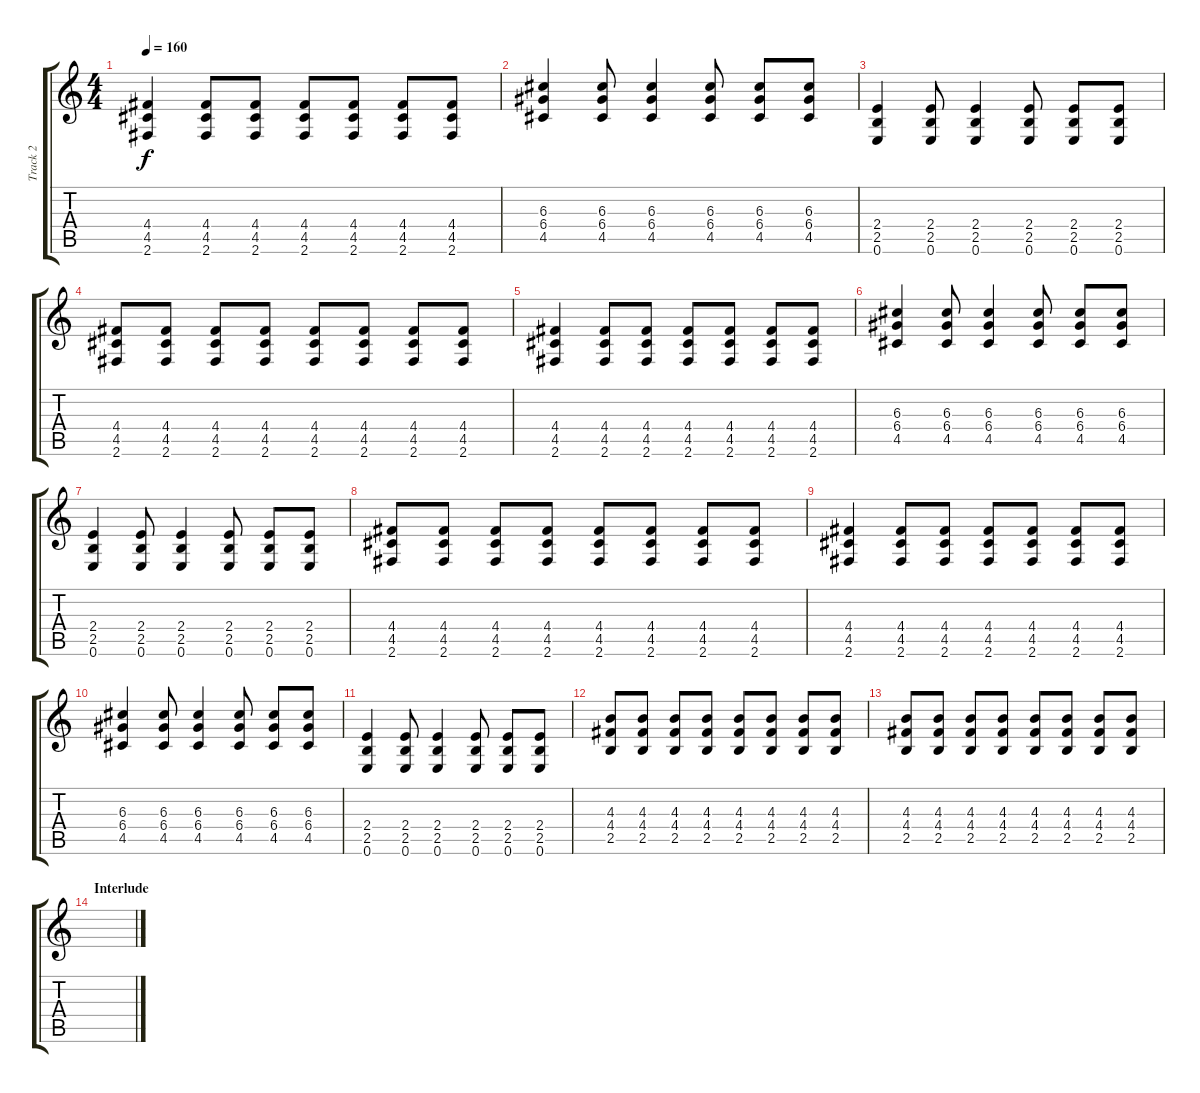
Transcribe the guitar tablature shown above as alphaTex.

\track ("Track 2" "Track 2") {instrument overdrivenguitar}
\staff {score tabs}
\tuning (E4 B3 G3 D3 A2 E2) {hide}
\ts (4 4)
\tempo 160
\clef g2
\ks c
(4.4 4.5 2.6).4{dy f} (4.4 4.5 2.6).8 (4.4 4.5 2.6).8 (4.4 4.5 2.6).8 (4.4 4.5 2.6).8 (4.4 4.5 2.6).8 (4.4 4.5 2.6).8 |
(6.3 6.4 4.5).4 (6.3 6.4 4.5).8 (6.3 6.4 4.5).4 (6.3 6.4 4.5).8 (6.3 6.4 4.5).8 (6.3 6.4 4.5).8 |
(2.4 2.5 0.6).4 (2.4 2.5 0.6).8 (2.4 2.5 0.6).4 (2.4 2.5 0.6).8 (2.4 2.5 0.6).8 (2.4 2.5 0.6).8 |
(4.4 4.5 2.6).8 (4.4 4.5 2.6).8 (4.4 4.5 2.6).8 (4.4 4.5 2.6).8 (4.4 4.5 2.6).8 (4.4 4.5 2.6).8 (4.4 4.5 2.6).8 (4.4 4.5 2.6).8 |
(4.4 4.5 2.6).4 (4.4 4.5 2.6).8 (4.4 4.5 2.6).8 (4.4 4.5 2.6).8 (4.4 4.5 2.6).8 (4.4 4.5 2.6).8 (4.4 4.5 2.6).8 |
(6.3 6.4 4.5).4 (6.3 6.4 4.5).8 (6.3 6.4 4.5).4 (6.3 6.4 4.5).8 (6.3 6.4 4.5).8 (6.3 6.4 4.5).8 |
(2.4 2.5 0.6).4 (2.4 2.5 0.6).8 (2.4 2.5 0.6).4 (2.4 2.5 0.6).8 (2.4 2.5 0.6).8 (2.4 2.5 0.6).8 |
(4.4 4.5 2.6).8 (4.4 4.5 2.6).8 (4.4 4.5 2.6).8 (4.4 4.5 2.6).8 (4.4 4.5 2.6).8 (4.4 4.5 2.6).8 (4.4 4.5 2.6).8 (4.4 4.5 2.6).8 |
(4.4 4.5 2.6).4 (4.4 4.5 2.6).8 (4.4 4.5 2.6).8 (4.4 4.5 2.6).8 (4.4 4.5 2.6).8 (4.4 4.5 2.6).8 (4.4 4.5 2.6).8 |
(6.3 6.4 4.5).4 (6.3 6.4 4.5).8 (6.3 6.4 4.5).4 (6.3 6.4 4.5).8 (6.3 6.4 4.5).8 (6.3 6.4 4.5).8 |
(2.4 2.5 0.6).4 (2.4 2.5 0.6).8 (2.4 2.5 0.6).4 (2.4 2.5 0.6).8 (2.4 2.5 0.6).8 (2.4 2.5 0.6).8 |
(4.3 4.4 2.5).8 (4.3 4.4 2.5).8 (4.3 4.4 2.5).8 (4.3 4.4 2.5).8 (4.3 4.4 2.5).8 (4.3 4.4 2.5).8 (4.3 4.4 2.5).8 (4.3 4.4 2.5).8 |
(4.3 4.4 2.5).8 (4.3 4.4 2.5).8 (4.3 4.4 2.5).8 (4.3 4.4 2.5).8 (4.3 4.4 2.5).8 (4.3 4.4 2.5).8 (4.3 4.4 2.5).8 (4.3 4.4 2.5).8 |
\section ("" "Interlude")
